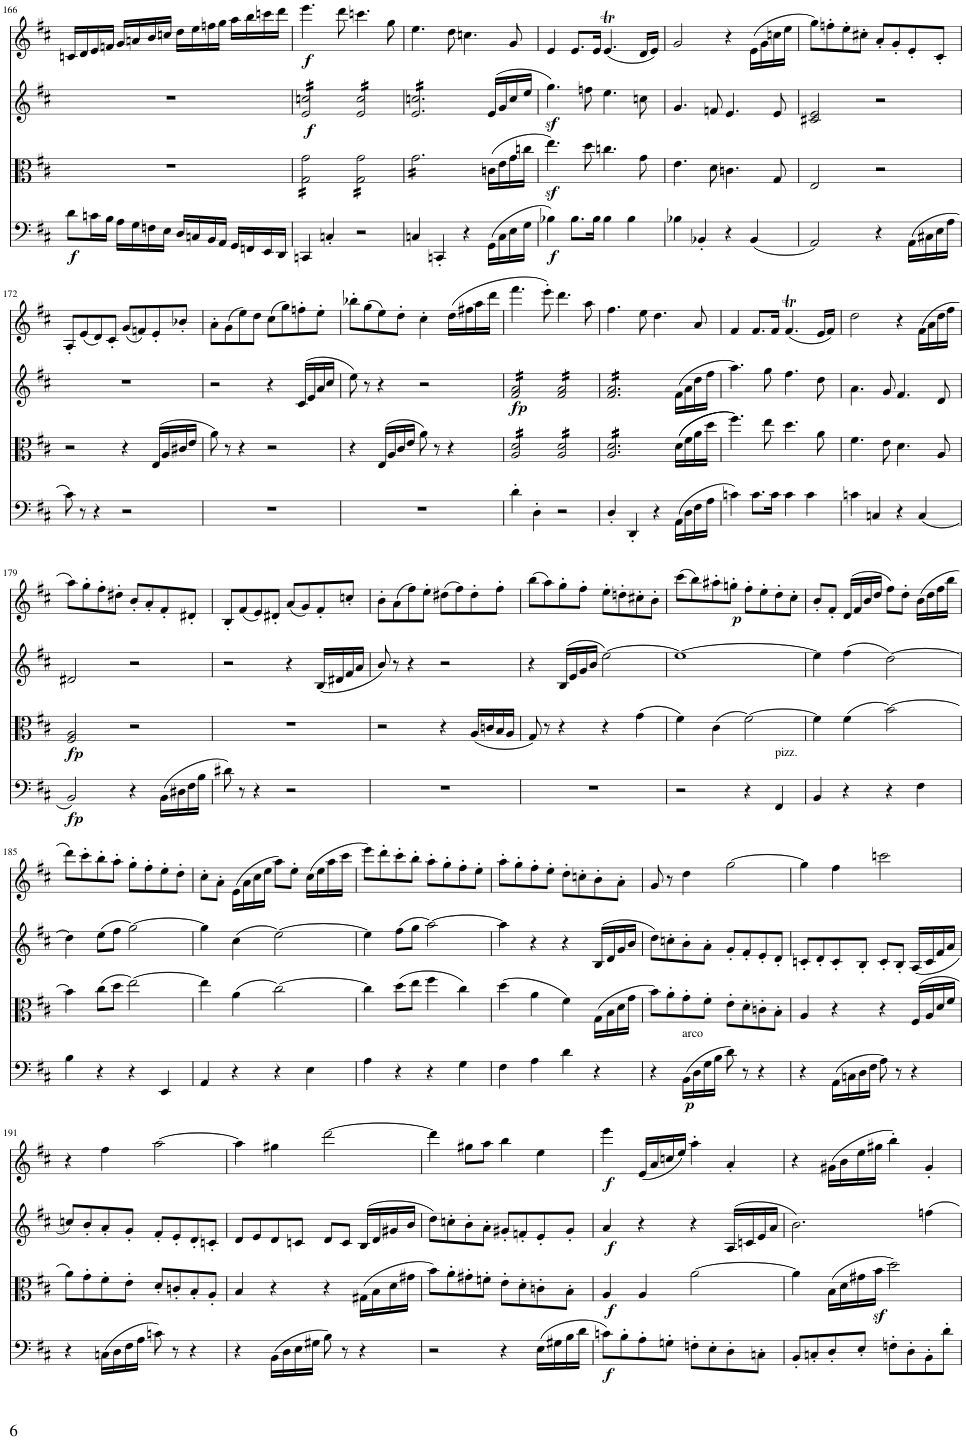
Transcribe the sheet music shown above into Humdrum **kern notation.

**kern	**dynam	**kern	**dynam	**kern	**dynam	**kern	**dynam
*part4	*part4	*part3	*part3	*part2	*part2	*part1	*part1
*staff4	*staff4	*staff3	*staff3	*staff2	*staff2	*staff1	*staff1
*I"Violoncello	*	*I"Viola	*	*I"Violin	*	*I"Violin	*
*I'Vc	*	*I'Vla	*	*I'Vln	*	*I'Vln	*
!!LO:PB:g=z
*clefF4	*	*clefC3	*	*clefG2	*	*clefG2	*
*k[f#c#]	*	*k[f#c#]	*	*k[f#c#]	*	*k[f#c#]	*
*M4/4	*	*M4/4	*	*M4/4	*	*M4/4	*
*met(c)	*	*met(c)	*	*met(c)	*	*met(c)	*
=166	=166	=166	=166	=166	=166	=166	=166
!	!LO:DY:b	!	!	!	!	!	!
8d\L	f	1r	.	1r	.	16cn/LL	.
.	.	.	.	.	.	16d/	.
16cn\L	.	.	.	.	.	16e/	.
16B\JJ	.	.	.	.	.	16fn/JJ	.
16A\LL	.	.	.	.	.	16g/LL	.
16G\	.	.	.	.	.	16an/	.
16Fn\	.	.	.	.	.	16b/	.
16E\JJ	.	.	.	.	.	16ccn/JJ	.
16D/LL	.	.	.	.	.	16dd\LL	.
16Cn/	.	.	.	.	.	16ee\	.
16BB/	.	.	.	.	.	16ffn\	.
16AA/JJ	.	.	.	.	.	16gg\JJ	.
16GG/LL	.	.	.	.	.	16aa\LL	.
16FFn/	.	.	.	.	.	16bb\	.
16EE/	.	.	.	.	.	16cccn\	.
16DD/JJ	.	.	.	.	.	16ddd\JJ	.
=167	=167	=167	=167	=167	=167	=167	=167
!	!	!	!	!	!LO:DY:b	!	!LO:DY:b
*	*	*tremolo	*	*	*	*	*
*	*	*	*	*tremolo	*	*	*
4CCn/	.	16G\ 16g\LL	.	16e/ 16ccn/LL	f	4.eee\	f
.	.	16G\ 16g\	.	16e/ 16ccn/	.	.	.
.	.	16G\ 16g\	.	16e/ 16ccn/	.	.	.
.	.	16G\ 16g\	.	16e/ 16ccn/	.	.	.
4Cn'/	.	16G\ 16g\	.	16e/ 16ccn/	.	.	.
.	.	16G\ 16g\	.	16e/ 16ccn/	.	.	.
.	.	16G\ 16g\	.	16e/ 16ccn/	.	8ddd\	.
.	.	16G\ 16g\JJ	.	16e/ 16ccn/JJ	.	.	.
2r	.	16G\ 16g\LL	.	16e/ 16cc/LL	.	4.cccn\	.
.	.	16G\ 16g\	.	16e/ 16cc/	.	.	.
.	.	16G\ 16g\	.	16e/ 16cc/	.	.	.
.	.	16G\ 16g\	.	16e/ 16cc/	.	.	.
.	.	16G\ 16g\	.	16e/ 16cc/	.	.	.
.	.	16G\ 16g\	.	16e/ 16cc/	.	.	.
.	.	16G\ 16g\	.	16e/ 16cc/	.	8gg\	.
.	.	16G\ 16g\JJ	.	16e/ 16cc/JJ	.	.	.
=168	=168	=168	=168	=168	=168	=168	=168
4Cn/	.	16g\LL	.	16e/ 16ccn/LL	.	4.ee\	.
.	.	16g\	.	16e/ 16ccn/	.	.	.
.	.	16g\	.	16e/ 16ccn/	.	.	.
.	.	16g\	.	16e/ 16ccn/	.	.	.
4CCn'/	.	16g\	.	16e/ 16ccn/	.	.	.
.	.	16g\	.	16e/ 16ccn/	.	.	.
.	.	16g\	.	16e/ 16ccn/	.	8dd\	.
.	.	16g\	.	16e/ 16ccn/	.	.	.
4r	.	16g\	.	16e/ 16ccn/	.	4.ccn\	.
.	.	16g\	.	16e/ 16ccn/	.	.	.
.	.	16g\	.	16e/ 16ccn/	.	.	.
.	.	16g\JJ	.	16e/ 16ccn/JJ	.	.	.
*	*	*	*	*Xtremolo	*	*	*
*	*	*Xtremolo	*	*	*	*	*
(16GG\LL	.	(16cn\LL	.	(16e/LL	.	.	.
16C\	.	16e\	.	16g/	.	.	.
16E\	.	16g\	.	16cc/	.	8g/	.
16G\JJ	.	16ccn\JJ	.	16ee/JJ	.	.	.
=169	=169	=169	=169	=169	=169	=169	=169
!	!LO:DY:b	!	!	!	!	!	!
4B-X\)	f	4.eez<\)	.	4.ggz<\)	.	4e/	.
8.B-\L	.	.	.	.	.	8.e/L	.
.	.	8dd\	.	8ffn\	.	.	.
16B-\Jk	.	.	.	.	.	16e/Jk	.
4B-\	.	4.ccn\	.	4.ee\	.	(4.eT/	.
4B-\	.	.	.	.	.	.	.
.	.	8g\	.	8ccn\	.	16d/LL	.
.	.	.	.	.	.	16e/JJ)	.
=170	=170	=170	=170	=170	=170	=170	=170
4B-X\	.	4.e\	.	4.g/	.	2g/	.
4BB-X'/	.	.	.	.	.	.	.
.	.	8d\	.	8fn/	.	.	.
4r	.	4.cn\	.	4.e/	.	4r	.
(4BB-/	.	.	.	.	.	(16e\LL	.
.	.	.	.	.	.	16g\	.
.	.	8G/	.	8e/	.	16ccn\	.
.	.	.	.	.	.	16ee\JJ	.
=171	=171	=171	=171	=171	=171	=171	=171
2AA/)	.	2E/	.	2c#X/ 2e/	.	8gg\L)	.
.	.	.	.	.	.	8ffn'\	.
.	.	.	.	.	.	8ee'\	.
.	.	.	.	.	.	8cc#X'\J	.
4r	.	2r	.	2r	.	8a'/L	.
.	.	.	.	.	.	8g'/	.
(16AA\LL	.	.	.	.	.	8e'/	.
16C#X\	.	.	.	.	.	.	.
16E\	.	.	.	.	.	8c#'/J	.
16A\JJ	.	.	.	.	.	.	.
!!LO:LB:g=z
=172	=172	=172	=172	=172	=172	=172	=172
8c#\)	.	2r	.	1r	.	8A'/L	.
8r	.	.	.	.	.	(8e/	.
4r	.	.	.	.	.	8d/)	.
.	.	.	.	.	.	8c#'/J	.
2r	.	4r	.	.	.	(8g/L	.
.	.	.	.	.	.	8fn/)	.
.	.	(16E/LL	.	.	.	8e'/	.
.	.	16A/	.	.	.	.	.
.	.	16c#X/	.	.	.	8b-X'/J	.
.	.	16e/JJ	.	.	.	.	.
=173	=173	=173	=173	=173	=173	=173	=173
1r	.	8a\)	.	2r	.	8a'\L	.
.	.	8r	.	.	.	(8g\	.
.	.	4r	.	.	.	8ee\)	.
.	.	.	.	.	.	8dd\J	.
.	.	2r	.	4r	.	(8cc#\L	.
.	.	.	.	.	.	8gg\)	.
.	.	.	.	(16c#/LL	.	8ffn'\	.
.	.	.	.	16e/	.	.	.
.	.	.	.	16a/	.	8ee'\J	.
.	.	.	.	16cc#/JJ	.	.	.
=174	=174	=174	=174	=174	=174	=174	=174
1r	.	4r	.	8ee\)	.	8bb-X'\L	.
.	.	.	.	8r	.	(8gg\	.
.	.	(16E/LL	.	4r	.	8ee\)	.
.	.	16A/	.	.	.	.	.
.	.	16c#/	.	.	.	8dd'\J	.
.	.	16e/JJ	.	.	.	.	.
.	.	8a\)	.	2r	.	4cc#'\	.
.	.	8r	.	.	.	.	.
.	.	4r	.	.	.	(16dd\LL	.
.	.	.	.	.	.	16ff#X\	.
.	.	.	.	.	.	16aa\	.
.	.	.	.	.	.	16ddd\JJ	.
=175	=175	=175	=175	=175	=175	=175	=175
!	!	!	!	!	!LO:DY:b	!	!
*	*	*tremolo	*	*	*	*	*
*	*	*	*	*tremolo	*	*	*
4d'\	.	16A/ 16d/LL	.	16f#/ 16a/LL	fp	4.fff#\	.
.	.	16A/ 16d/	.	16f#/ 16a/	.	.	.
.	.	16A/ 16d/	.	16f#/ 16a/	.	.	.
.	.	16A/ 16d/	.	16f#/ 16a/	.	.	.
4D'\	.	16A/ 16d/	.	16f#/ 16a/	.	.	.
.	.	16A/ 16d/	.	16f#/ 16a/	.	.	.
.	.	16A/ 16d/	.	16f#/ 16a/	.	8eee'\)	.
.	.	16A/ 16d/JJ	.	16f#/ 16a/JJ	.	.	.
2r	.	16A/ 16d/LL	.	16f#/ 16a/LL	.	4.ddd\	.
.	.	16A/ 16d/	.	16f#/ 16a/	.	.	.
.	.	16A/ 16d/	.	16f#/ 16a/	.	.	.
.	.	16A/ 16d/	.	16f#/ 16a/	.	.	.
.	.	16A/ 16d/	.	16f#/ 16a/	.	.	.
.	.	16A/ 16d/	.	16f#/ 16a/	.	.	.
.	.	16A/ 16d/	.	16f#/ 16a/	.	8aa\	.
.	.	16A/ 16d/JJ	.	16f#/ 16a/JJ	.	.	.
=176	=176	=176	=176	=176	=176	=176	=176
4D'/	.	16A/ 16d/LL	.	16f#/ 16a/LL	.	4.ff#\	.
.	.	16A/ 16d/	.	16f#/ 16a/	.	.	.
.	.	16A/ 16d/	.	16f#/ 16a/	.	.	.
.	.	16A/ 16d/	.	16f#/ 16a/	.	.	.
4DD'/	.	16A/ 16d/	.	16f#/ 16a/	.	.	.
.	.	16A/ 16d/	.	16f#/ 16a/	.	.	.
.	.	16A/ 16d/	.	16f#/ 16a/	.	8ee\	.
.	.	16A/ 16d/	.	16f#/ 16a/	.	.	.
4r	.	16A/ 16d/	.	16f#/ 16a/	.	4.dd\	.
.	.	16A/ 16d/	.	16f#/ 16a/	.	.	.
.	.	16A/ 16d/	.	16f#/ 16a/	.	.	.
.	.	16A/ 16d/JJ	.	16f#/ 16a/JJ	.	.	.
*	*	*	*	*Xtremolo	*	*	*
*	*	*Xtremolo	*	*	*	*	*
(16AA\LL	.	((16d\LL	.	(16f#\LL	.	.	.
16D\	.	16f#\	.	16a\	.	.	.
16F#\	.	16a\	.	16dd\	.	8a/	.
16A\JJ	.	16dd\JJ	.	16ff#\JJ	.	.	.
=177	=177	=177	=177	=177	=177	=177	=177
4cn\)	.	4.ff#\))	.	4.aa\)	.	4f#/	.
8.c\L	.	.	.	.	.	8.f#/L	.
.	.	8ee\	.	8gg\	.	.	.
16c\Jk	.	.	.	.	.	16f#/Jk	.
4c\	.	4.dd\	.	4.ff#\	.	(4.f#t/	.
4c\	.	.	.	.	.	.	.
.	.	8a\	.	8dd\	.	16e/LL	.
.	.	.	.	.	.	16f#/JJ)	.
=178	=178	=178	=178	=178	=178	=178	=178
4cn\	.	4.f#\	.	4.a\	.	2dd\	.
4Cn/	.	.	.	.	.	.	.
.	.	8e\	.	8g/	.	.	.
4r	.	4.d\	.	4.f#/	.	4r	.
(4C/	.	.	.	.	.	(16f#\LL	.
.	.	.	.	.	.	16a\	.
.	.	8A/	.	8d/	.	16dd\	.
.	.	.	.	.	.	16ff#\JJ	.
!!LO:LB:g=z
=179	=179	=179	=179	=179	=179	=179	=179
!	!LO:DY:b	!	!LO:DY:b	!	!	!	!
2BB/)	fp	2F#/ 2A/	fp	2d#X/	.	8aa\L)	.
.	.	.	.	.	.	8gg'\	.
.	.	.	.	.	.	8ff#'\	.
.	.	.	.	.	.	8dd#X'\J	.
4r	.	2r	.	2r	.	8b'/L	.
.	.	.	.	.	.	8a'/	.
(16BB\LL	.	.	.	.	.	8f#'/	.
16D#X\	.	.	.	.	.	.	.
16F#\	.	.	.	.	.	8d#X'/J	.
16B\JJ	.	.	.	.	.	.	.
=180	=180	=180	=180	=180	=180	=180	=180
8d#X\)	.	1r	.	2r	.	8B'/L	.
8r	.	.	.	.	.	(8f#/	.
4r	.	.	.	.	.	8e/)	.
.	.	.	.	.	.	8d#X'/J	.
2r	.	.	.	4r	.	(8a/L	.
.	.	.	.	.	.	8g/)	.
.	.	.	.	(16B/LL	.	8f#'/	.
.	.	.	.	16d#X/	.	.	.
.	.	.	.	16f#/	.	8ccn'/J	.
.	.	.	.	16a/JJ	.	.	.
=181	=181	=181	=181	=181	=181	=181	=181
1r	.	2r	.	8b/)	.	8b'\L	.
.	.	.	.	8r	.	(8a\	.
.	.	.	.	4r	.	8ff#\)	.
.	.	.	.	.	.	8ee'\J	.
.	.	4r	.	2r	.	(8dd#X\L	.
.	.	.	.	.	.	8ff#\)	.
.	.	(16A/LL	.	.	.	8dd#'\	.
.	.	16cn/	.	.	.	.	.
.	.	16B/	.	.	.	8ff#'\J	.
.	.	16A/JJ	.	.	.	.	.
=182	=182	=182	=182	=182	=182	=182	=182
1r	.	8G/)	.	4r	.	(8bb\L	.
.	.	8r	.	.	.	8aa\)	.
.	.	4r	.	(16B/LL	.	8gg'\	.
.	.	.	.	16e/	.	.	.
.	.	.	.	16g/	.	8ff#'\J	.
.	.	.	.	16b/JJ	.	.	.
.	.	4r	.	[2ee\)	.	8ee'\L	.
.	.	.	.	.	.	8ddn'\	.
.	.	(4g\	.	.	.	8cc#X'\	.
.	.	.	.	.	.	8b'\J	.
=183	=183	=183	=183	=183	=183	=183	=183
2r	.	4f#\)	.	1ee_	.	(8ccc#\L	.
.	.	.	.	.	.	8bb\)	.
.	.	(4c#\	.	.	.	8aa#X'\	.
!	!	!	!	!	!	!	!LO:DY:b
.	.	.	.	.	.	8ggn'\J	p
4r	.	[2f#\)	.	.	.	8ff#'\L	.
.	.	.	.	.	.	8ee'\	.
!LO:TX:a:t=pizz.	!	!	!	!	!	!	!
4FF#/	.	.	.	.	.	8dd'\	.
.	.	.	.	.	.	8cc#'\J	.
=184	=184	=184	=184	=184	=184	=184	=184
4BB/	.	4f#\]	.	4ee\]	.	8b'/L	.
.	.	.	.	.	.	8f#'/J	.
4r	.	(4f#\	.	(4ff#\	.	(16d/LL	.
.	.	.	.	.	.	16f#/	.
.	.	.	.	.	.	16b/	.
.	.	.	.	.	.	16dd/JJ	.
4r	.	[2b\)	.	[2dd\)	.	8ff#\L)	.
.	.	.	.	.	.	8dd'\J	.
4F#\	.	.	.	.	.	(16b\LL	.
.	.	.	.	.	.	16dd\	.
.	.	.	.	.	.	16ff#\	.
.	.	.	.	.	.	16bb\JJ	.
!!LO:LB:g=z
=185	=185	=185	=185	=185	=185	=185	=185
4B\	.	4b\]	.	4dd\]	.	8ddd\L)	.
.	.	.	.	.	.	8ccc#'\	.
4r	.	(8cc#\L	.	(8ee\L	.	8bb'\	.
.	.	8dd\J	.	8ff#\J	.	8aa'\J	.
4r	.	[2ee\)	.	[2gg\)	.	8gg'\L	.
.	.	.	.	.	.	8ff#'\	.
4EE/	.	.	.	.	.	8ee'\	.
.	.	.	.	.	.	8dd'\J	.
=186	=186	=186	=186	=186	=186	=186	=186
4AA/	.	4ee\]	.	4gg\]	.	8cc#'\L	.
.	.	.	.	.	.	8a'\J	.
4r	.	(4a\	.	(4cc#\	.	(16e\LL	.
.	.	.	.	.	.	16a\	.
.	.	.	.	.	.	16cc#\	.
.	.	.	.	.	.	16ee\JJ	.
4r	.	[2cc#\)	.	[2ee\)	.	8aa\L)	.
.	.	.	.	.	.	8ee'\J	.
4E\	.	.	.	.	.	(16cc#\LL	.
.	.	.	.	.	.	16ee\	.
.	.	.	.	.	.	16aa\	.
.	.	.	.	.	.	16ccc#\JJ	.
=187	=187	=187	=187	=187	=187	=187	=187
4A\	.	4cc#\]	.	4ee\]	.	8eee\L)	.
.	.	.	.	.	.	8ddd'\	.
4r	.	(8dd\L	.	(8ff#\L	.	8ccc#'\	.
.	.	8ee\J	.	8gg\J	.	8bb'\J	.
4r	.	4ff#\	.	[2aa\)	.	8aa'\L	.
.	.	.	.	.	.	8gg'\	.
4G\	.	4cc#\)	.	.	.	8ff#'\	.
.	.	.	.	.	.	8ee'\J	.
=188	=188	=188	=188	=188	=188	=188	=188
4F#\	.	(4dd\	.	4aa\]	.	8aa'\L	.
.	.	.	.	.	.	8gg'\	.
4A\	.	4a\	.	4r	.	8ff#'\	.
.	.	.	.	.	.	8ee'\J	.
4d\	.	4f#\)	.	4r	.	8dd'\L	.
.	.	.	.	.	.	8ccn'\	.
4r	.	(16G\LL	.	(16B/LL	.	8b'\	.
.	.	16B\	.	16d/	.	.	.
.	.	16d\	.	16g/	.	8a'\J	.
.	.	16g\JJ	.	16b/JJ	.	.	.
=189	=189	=189	=189	=189	=189	=189	=189
4r	.	8b\L)	.	8dd\L)	.	8g/	.
.	.	8a'\	.	8ccn'\	.	8r	.
!LO:TX:a:t=arco	!	!	!	!	!	!	!
!	!LO:DY:b	!	!	!	!	!	!
(16BB\LL	p	8g'\	.	8b'\	.	4dd\	.
16D\	.	.	.	.	.	.	.
16G\	.	8f#'\J	.	8a'\J	.	.	.
16B\JJ	.	.	.	.	.	.	.
8d\)	.	8e'\L	.	8g'/L	.	[2gg\	.
8r	.	8d'\	.	8f#'/	.	.	.
4r	.	8cn'\	.	8e'/	.	.	.
.	.	8B'\J	.	8d'/J	.	.	.
=190	=190	=190	=190	=190	=190	=190	=190
4r	.	4A/	.	8cn'/L	.	4gg\]	.
.	.	.	.	8d'/	.	.	.
(16AA\LL	.	4r	.	8c'/	.	4ff#\	.
16Cn\	.	.	.	.	.	.	.
16D\	.	.	.	8B'/J	.	.	.
16F#\JJ	.	.	.	.	.	.	.
8A\)	.	4r	.	8c'/L	.	2cccn\	.
8r	.	.	.	8B'/J	.	.	.
4r	.	(16F#/LL	.	(16A/LL	.	.	.
.	.	16A/	.	16c/	.	.	.
.	.	16d/	.	16f#/	.	.	.
.	.	16f#/JJ	.	16a/JJ	.	.	.
!!LO:LB:g=z
=191	=191	=191	=191	=191	=191	=191	=191
4r	.	8a\L)	.	8ccn/L)	.	4r	.
.	.	8g'\	.	8b'/	.	.	.
(16Cn\LL	.	8f#'\	.	8a'/	.	4ff#\	.
16D\	.	.	.	.	.	.	.
16F#\	.	8e'\J	.	8g'/J	.	.	.
16A\JJ	.	.	.	.	.	.	.
8cn\)	.	8d'/L	.	8f#'/L	.	[2aa\	.
8r	.	8cn'/	.	8e'/	.	.	.
4r	.	8B'/	.	8d'/	.	.	.
.	.	8A'/J	.	8cn'/J	.	.	.
=192	=192	=192	=192	=192	=192	=192	=192
4r	.	4B/	.	8d/L	.	4aa\]	.
.	.	.	.	8e/	.	.	.
(16BB\LL	.	4r	.	8d/	.	4gg#X\	.
16D\	.	.	.	.	.	.	.
16E\	.	.	.	8cn/J	.	.	.
16G#X\JJ	.	.	.	.	.	.	.
8B\)	.	4r	.	8d/L	.	[2ddd\	.
8r	.	.	.	8c/J	.	.	.
4r	.	(16G#X\LL	.	(16B/LL	.	.	.
.	.	16B\	.	16d/	.	.	.
.	.	16d\	.	16g#X/	.	.	.
.	.	16g#X\JJ	.	16b/JJ	.	.	.
=193	=193	=193	=193	=193	=193	=193	=193
2r	.	8b\L)	.	8dd\L)	.	4ddd\]	.
.	.	8a'\	.	8ccn'\	.	.	.
.	.	8g#X'\	.	8b'\	.	8gg#X\L	.
.	.	8fn'\J	.	8a'\J	.	8aa\J	.
4r	.	8e'\L	.	8g#X'/L	.	4bb\	.
.	.	8d'\	.	8fn'/	.	.	.
(16E\LL	.	8cn'\	.	8e'/	.	4ee\	.
16G#X\	.	.	.	.	.	.	.
16B\	.	8B'\J	.	8g#'/J	.	.	.
16d\JJ	.	.	.	.	.	.	.
=194	=194	=194	=194	=194	=194	=194	=194
!	!LO:DY:b	!	!LO:DY:b	!	!LO:DY:b	!	!LO:DY:b
8cn\L)	f	4A/	f	4a/	f	4eee\	f
8B'\	.	.	.	.	.	.	.
8A'\	.	4A/	.	4r	.	(16e/LL	.
.	.	.	.	.	.	16a/	.
8Gn'\J	.	.	.	.	.	16ccn/	.
.	.	.	.	.	.	16ee/JJ)	.
8Fn'\L	.	[2a\	.	4r	.	4aa'\	.
8E'\	.	.	.	.	.	.	.
8D'\	.	.	.	(16A/LL	.	4a'/	.
.	.	.	.	16cn/	.	.	.
8Cn'\J	.	.	.	16e/	.	.	.
.	.	.	.	16a/JJ	.	.	.
=195	=195	=195	=195	=195	=195	=195	=195
8BB'/L	.	4a\]	.	2.b\)	.	4r	.
8Cn'/	.	.	.	.	.	.	.
8D'/	.	(16B\LL	.	.	.	(16g#X\LL	.
.	.	16d\	.	.	.	16b\	.
8E'/J	.	16g#X\	.	.	.	16ee\	.
.	.	16bz<\JJ	.	.	.	16gg#X\JJ	.
8Fn'\L	.	2dd\)	.	.	.	4bb'\)	.
8D'\	.	.	.	.	.	.	.
8BB'\	.	.	.	4ffn\	.	4g#'/	.
8d'\J	.	.	.	.	.	.	.
=	=	=	=	=	=	=	=
*-	*-	*-	*-	*-	*-	*-	*-
